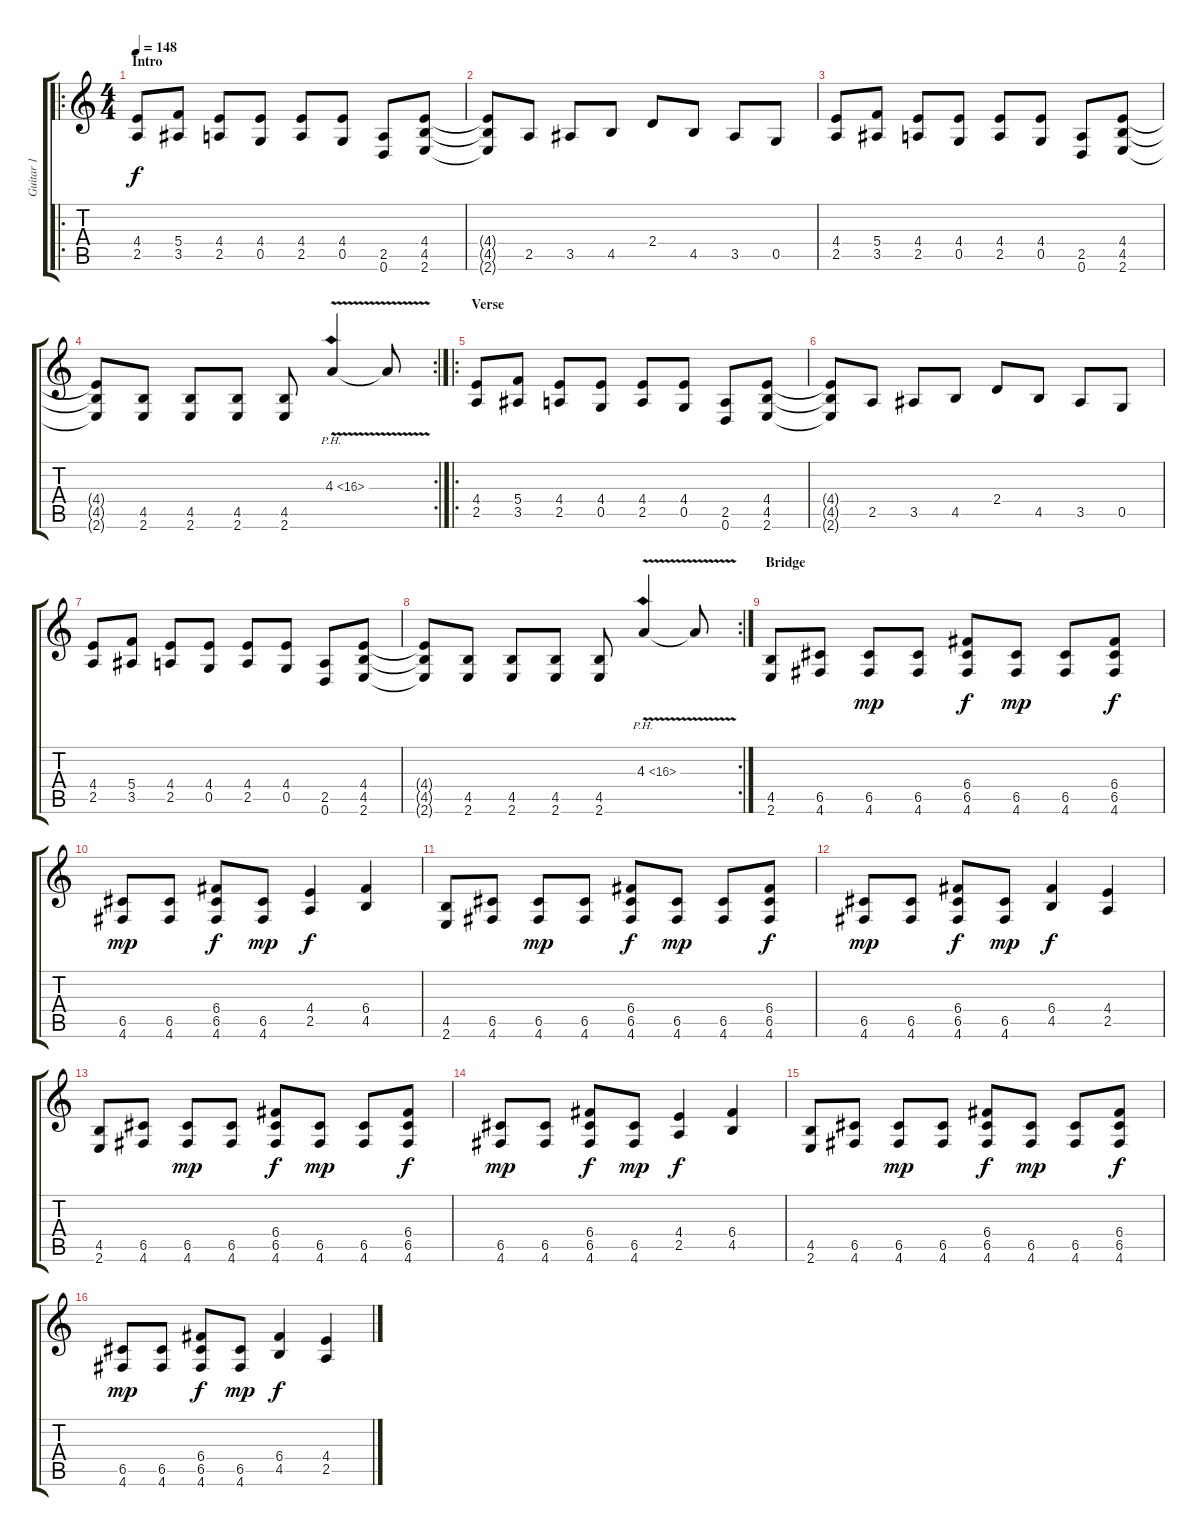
\track ("Guitar 1" "Guitar 1") {instrument overdrivenguitar}
\staff {score tabs}
\tuning (D4 A3 F3 C3 G2 D2) {hide}
\ro
\ts (4 4)
\section ("" "Intro")
\tempo 148
\clef g2
\ks c
(4.4 2.5).8{dy f instrument overdrivenguitar} (5.4 3.5).8 (4.4 2.5).8 (4.4 0.5).8 (4.4 2.5).8 (4.4 0.5).8 (2.5 0.6).8 (4.4 4.5 2.6).8 |
(4.4{t} 4.5{t} 2.6{t}).8 2.5.8 3.5.8 4.5.8 2.4.8 4.5.8 3.5.8 0.5.8 |
(4.4 2.5).8 (5.4 3.5).8 (4.4 2.5).8 (4.4 0.5).8 (4.4 2.5).8 (4.4 0.5).8 (2.5 0.6).8 (4.4 4.5 2.6).8 |
\rc 2
(4.4{t} 4.5{t} 2.6{t}).8 (4.5 2.6).8 (4.5 2.6).8 (4.5 2.6).8 (4.5 2.6).8 4.3{ph 12 v}.4 4.3{t}.8 |
\ro
\section ("" "Verse")
(4.4 2.5).8 (5.4 3.5).8 (4.4 2.5).8 (4.4 0.5).8 (4.4 2.5).8 (4.4 0.5).8 (2.5 0.6).8 (4.4 4.5 2.6).8 |
(4.4{t} 4.5{t} 2.6{t}).8 2.5.8 3.5.8 4.5.8 2.4.8 4.5.8 3.5.8 0.5.8 |
(4.4 2.5).8 (5.4 3.5).8 (4.4 2.5).8 (4.4 0.5).8 (4.4 2.5).8 (4.4 0.5).8 (2.5 0.6).8 (4.4 4.5 2.6).8 |
\rc 2
(4.4{t} 4.5{t} 2.6{t}).8 (4.5 2.6).8 (4.5 2.6).8 (4.5 2.6).8 (4.5 2.6).8 4.3{ph 12 v}.4 4.3{t}.8 |
\section ("" "Bridge")
(4.5 2.6).8 (6.5 4.6).8 (6.5 4.6).8{dy mp} (6.5 4.6).8 (6.4 6.5 4.6).8{dy f} (6.5 4.6).8{dy mp} (6.5 4.6).8 (6.4 6.5 4.6).8{dy f} |
(6.5 4.6).8{dy mp} (6.5 4.6).8 (6.4 6.5 4.6).8{dy f} (6.5 4.6).8{dy mp} (4.4 2.5).4{dy f} (6.4 4.5).4 |
(4.5 2.6).8 (6.5 4.6).8 (6.5 4.6).8{dy mp} (6.5 4.6).8 (6.4 6.5 4.6).8{dy f} (6.5 4.6).8{dy mp} (6.5 4.6).8 (6.4 6.5 4.6).8{dy f} |
(6.5 4.6).8{dy mp} (6.5 4.6).8 (6.4 6.5 4.6).8{dy f} (6.5 4.6).8{dy mp} (6.4 4.5).4{dy f} (4.4 2.5).4 |
(4.5 2.6).8 (6.5 4.6).8 (6.5 4.6).8{dy mp} (6.5 4.6).8 (6.4 6.5 4.6).8{dy f} (6.5 4.6).8{dy mp} (6.5 4.6).8 (6.4 6.5 4.6).8{dy f} |
(6.5 4.6).8{dy mp} (6.5 4.6).8 (6.4 6.5 4.6).8{dy f} (6.5 4.6).8{dy mp} (4.4 2.5).4{dy f} (6.4 4.5).4 |
(4.5 2.6).8 (6.5 4.6).8 (6.5 4.6).8{dy mp} (6.5 4.6).8 (6.4 6.5 4.6).8{dy f} (6.5 4.6).8{dy mp} (6.5 4.6).8 (6.4 6.5 4.6).8{dy f} |
(6.5 4.6).8{dy mp} (6.5 4.6).8 (6.4 6.5 4.6).8{dy f} (6.5 4.6).8{dy mp} (6.4 4.5).4{dy f} (4.4 2.5).4
